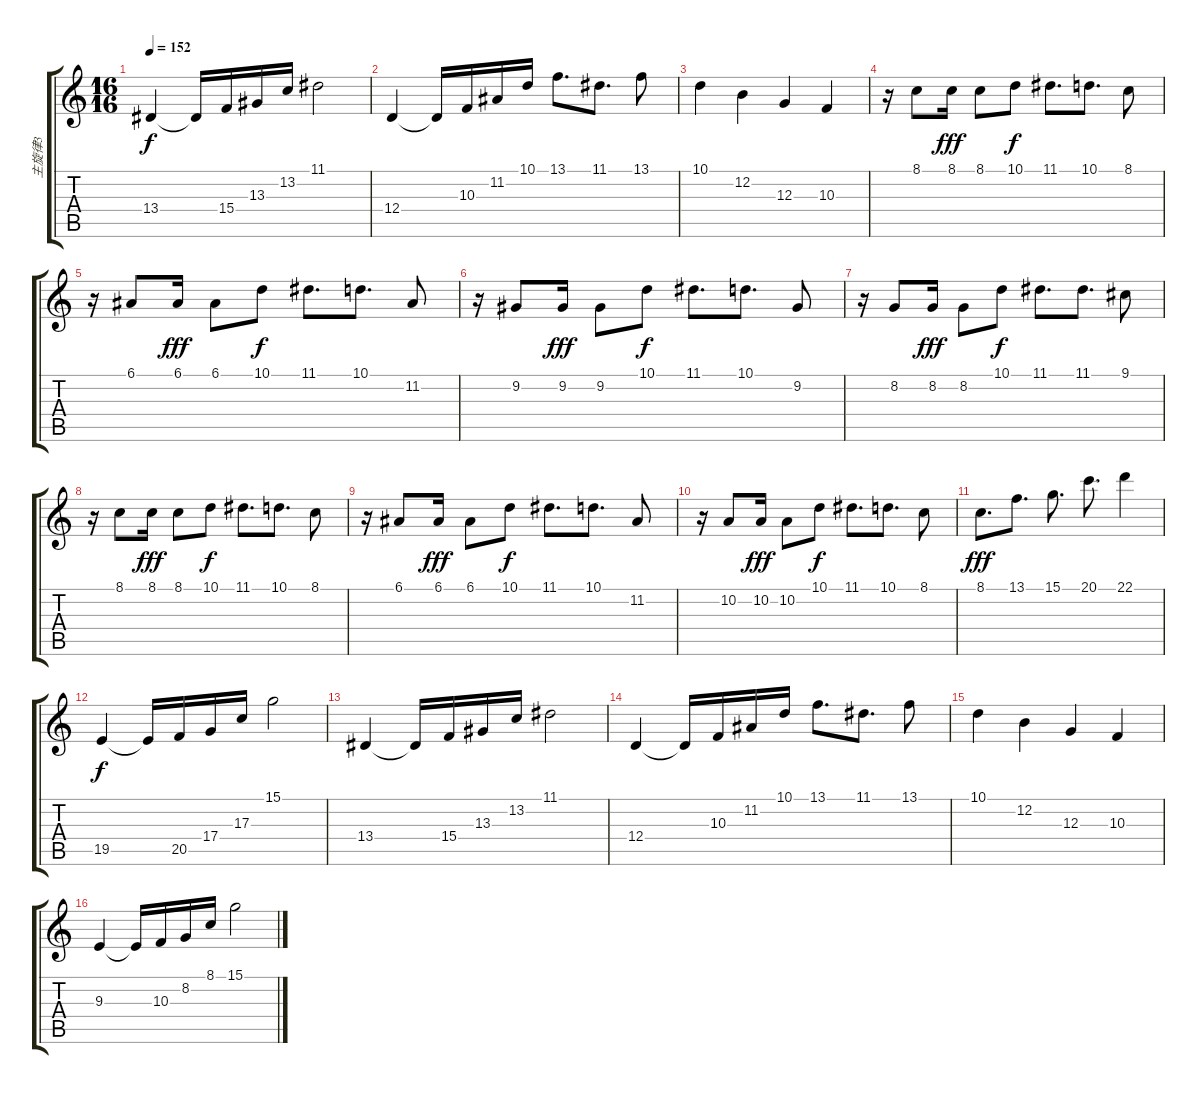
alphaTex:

\track ("主旋律3" "主旋律3") {instrument musicbox}
\staff {score tabs}
\tuning (E4 B3 G3 D3 A2 E2) {hide}
\ts (16 16)
\tempo 152
\clef g2
\ks c
13.4.4{dy f} 13.4{t}.16 15.4.16 13.3.16 13.2.16 11.1.2 |
12.4.4 12.4{t}.16 10.3.16 11.2.16 10.1.16 13.1.8{d} 11.1.8{d} 13.1.8 |
10.1.4 12.2.4 12.3.4 10.3.4 |
r.16 8.1.8 8.1.16{dy fff} 8.1.8 10.1.8{dy f} 11.1.8{d} 10.1.8{d} 8.1.8 |
r.16 6.1.8 6.1.16{dy fff} 6.1.8 10.1.8{dy f} 11.1.8{d} 10.1.8{d} 11.2.8 |
r.16 9.2.8 9.2.16{dy fff} 9.2.8 10.1.8{dy f} 11.1.8{d} 10.1.8{d} 9.2.8 |
r.16 8.2.8 8.2.16{dy fff} 8.2.8 10.1.8{dy f} 11.1.8{d} 11.1.8{d} 9.1.8 |
r.16 8.1.8 8.1.16{dy fff} 8.1.8 10.1.8{dy f} 11.1.8{d} 10.1.8{d} 8.1.8 |
r.16 6.1.8 6.1.16{dy fff} 6.1.8 10.1.8{dy f} 11.1.8{d} 10.1.8{d} 11.2.8 |
r.16 10.2.8 10.2.16{dy fff} 10.2.8 10.1.8{dy f} 11.1.8{d} 10.1.8{d} 8.1.8 |
8.1.8{d dy fff} 13.1.8{d} 15.1.8{d} 20.1.8{d} 22.1.4 |
19.5.4{dy f} 19.5{t}.16 20.5.16 17.4.16 17.3.16 15.1.2 |
13.4.4 13.4{t}.16 15.4.16 13.3.16 13.2.16 11.1.2 |
12.4.4 12.4{t}.16 10.3.16 11.2.16 10.1.16 13.1.8{d} 11.1.8{d} 13.1.8 |
10.1.4 12.2.4 12.3.4 10.3.4 |
9.3.4 9.3{t}.16 10.3.16 8.2.16 8.1.16 15.1.2
